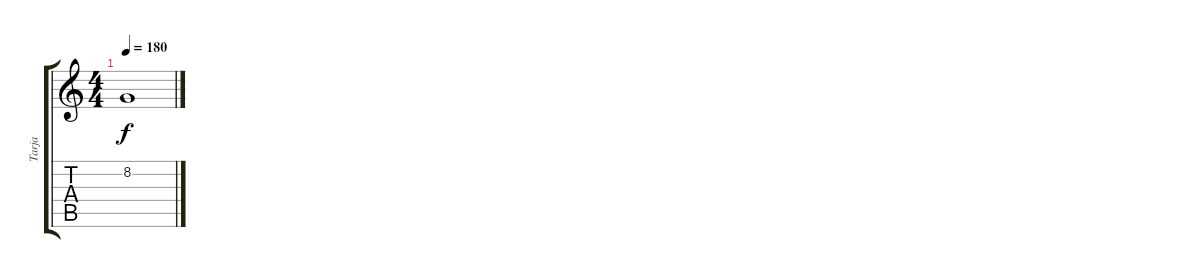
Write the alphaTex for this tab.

\track ("Tarja" "Tarja") {instrument pad2warm}
\staff {score tabs}
\tuning (E4 B3 G3 D3 A2 E2) {hide}
\ts (4 4)
\tempo 180
\clef g2
\ks c
8.2{t}.1{dy f}
